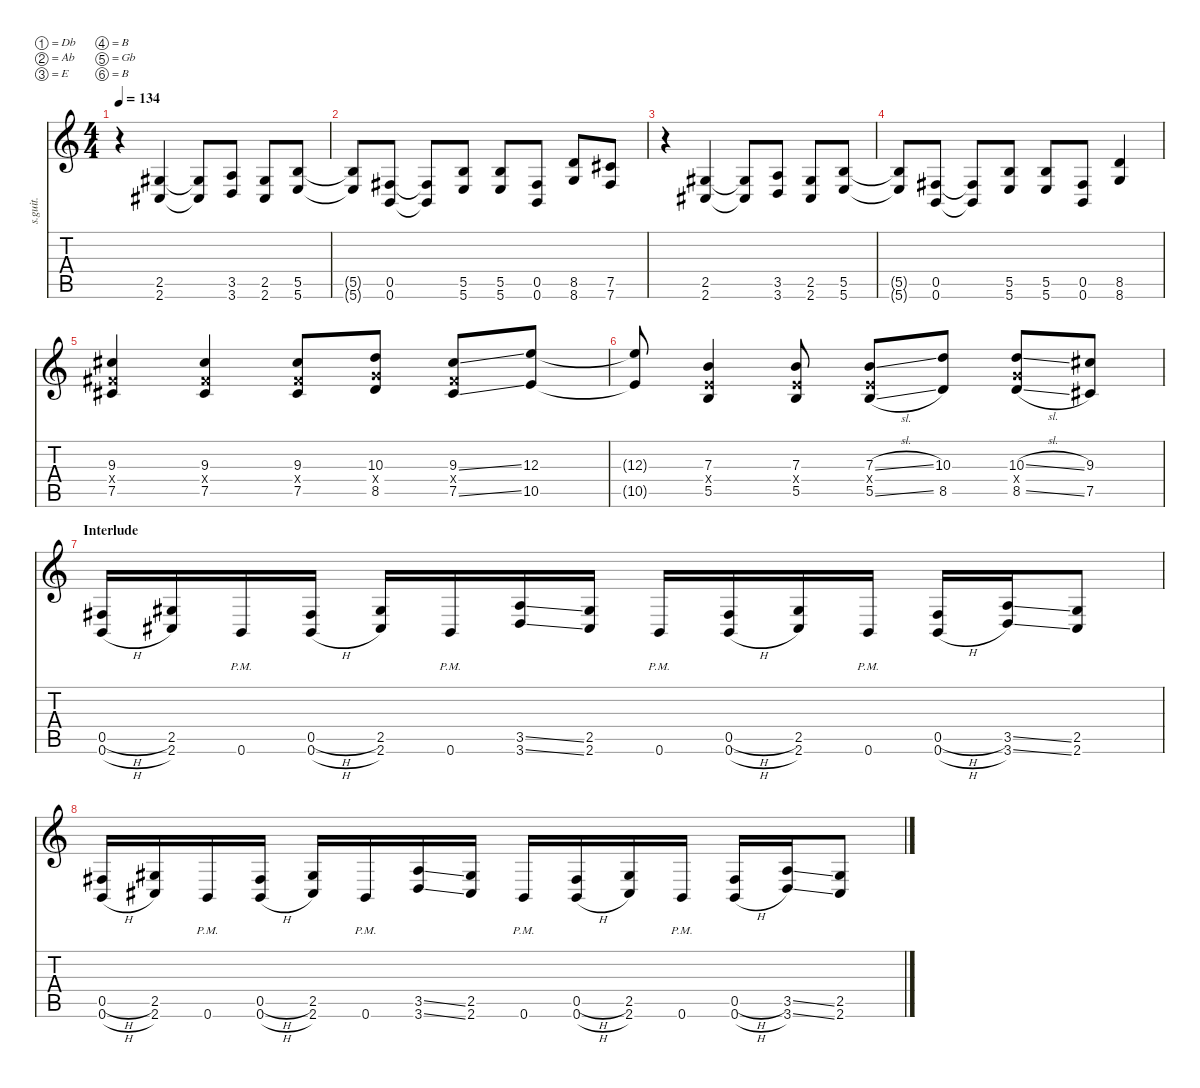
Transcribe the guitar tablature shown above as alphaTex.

\defaultSystemsLayout 4
\hideDynamics
\bracketExtendMode nobrackets
\track ("Jim Root" "s.guit.") {instrument distortionguitar}
\staff {score tabs}
\tuning (Db4 Ab3 E3 B2 Gb2 B1)
\ts (4 4)
\tempo 134
\clef g2
\ks c
r.4{dy f} (2.5{acc #} 2.6{acc #}).4 (2.5{t acc #} 2.6{t acc #}).8 (3.5 3.6).8 (2.5{acc #} 2.6{acc #}).8 (5.5 5.6).8 |
(5.5{t} 5.6{t}).8 (0.5{acc #} 0.6).8 (0.5{t acc #} 0.6{t}).8 (5.5 5.6).8 (5.5 5.6).8 (0.5{acc #} 0.6).8 (8.5 8.6).8 (7.5{acc #} 7.6{acc #}).8 |
r.4 (2.5{acc #} 2.6{acc #}).4 (2.5{t acc #} 2.6{t acc #}).8 (3.5 3.6).8 (2.5{acc #} 2.6{acc #}).8 (5.5 5.6).8 |
(5.5{t} 5.6{t}).8 (0.5{acc #} 0.6).8 (0.5{t acc #} 0.6{t}).8 (5.5 5.6).8 (5.5 5.6).8 (0.5{acc #} 0.6).8 (8.6 8.5).4 |
(9.3{acc #} 7.4{x acc #} 7.5{acc #}).4 (9.3{acc #} 7.4{x acc #} 7.5{acc #}).4 (9.3{acc #} 7.4{x acc #} 7.5{acc #}).8 (8.5 10.3 8.4{x}).8 (7.5{ss acc #} 9.3{ss acc #} 7.4{x acc #}).8 (12.3 10.5).8 |
(12.3{t} 10.5{t}).8 (7.3 5.4{x} 5.5).4 (7.3 5.4{x} 5.5).8 (7.3{sl} 5.4{x} 5.5{sl}).8 (8.5 10.3).8 (10.3{sl} 8.4{x} 8.5{sl}).8 (7.5{acc #} 9.3{acc #}).8 |
\section ("" "Interlude")
(0.5{h acc #} 0.6{h}).16 (2.5{acc #} 2.6{acc #}).16 0.6{pm}.16 (0.5{h acc #} 0.6{h}).16 (2.5{acc #} 2.6{acc #}).16 0.6{pm}.16 (3.5{ss} 3.6{ss}).16 (2.5{acc #} 2.6{acc #}).16 0.6{pm}.16 (0.5{h acc #} 0.6{h}).16 (2.5{acc #} 2.6{acc #}).16 0.6{pm}.16 (0.5{h acc #} 0.6{h}).16 (3.5{ss} 3.6{ss}).16 (2.5{acc #} 2.6{acc #}).8 |
(0.5{h acc #} 0.6{h}).16 (2.5{acc #} 2.6{acc #}).16 0.6{pm}.16 (0.5{h acc #} 0.6{h}).16 (2.5{acc #} 2.6{acc #}).16 0.6{pm}.16 (3.5{ss} 3.6{ss}).16 (2.5{acc #} 2.6{acc #}).16 0.6{pm}.16 (0.5{h acc #} 0.6{h}).16 (2.5{acc #} 2.6{acc #}).16 0.6{pm}.16 (0.5{h acc #} 0.6{h}).16 (3.5{ss} 3.6{ss}).16 (2.5{acc #} 2.6{acc #}).8
